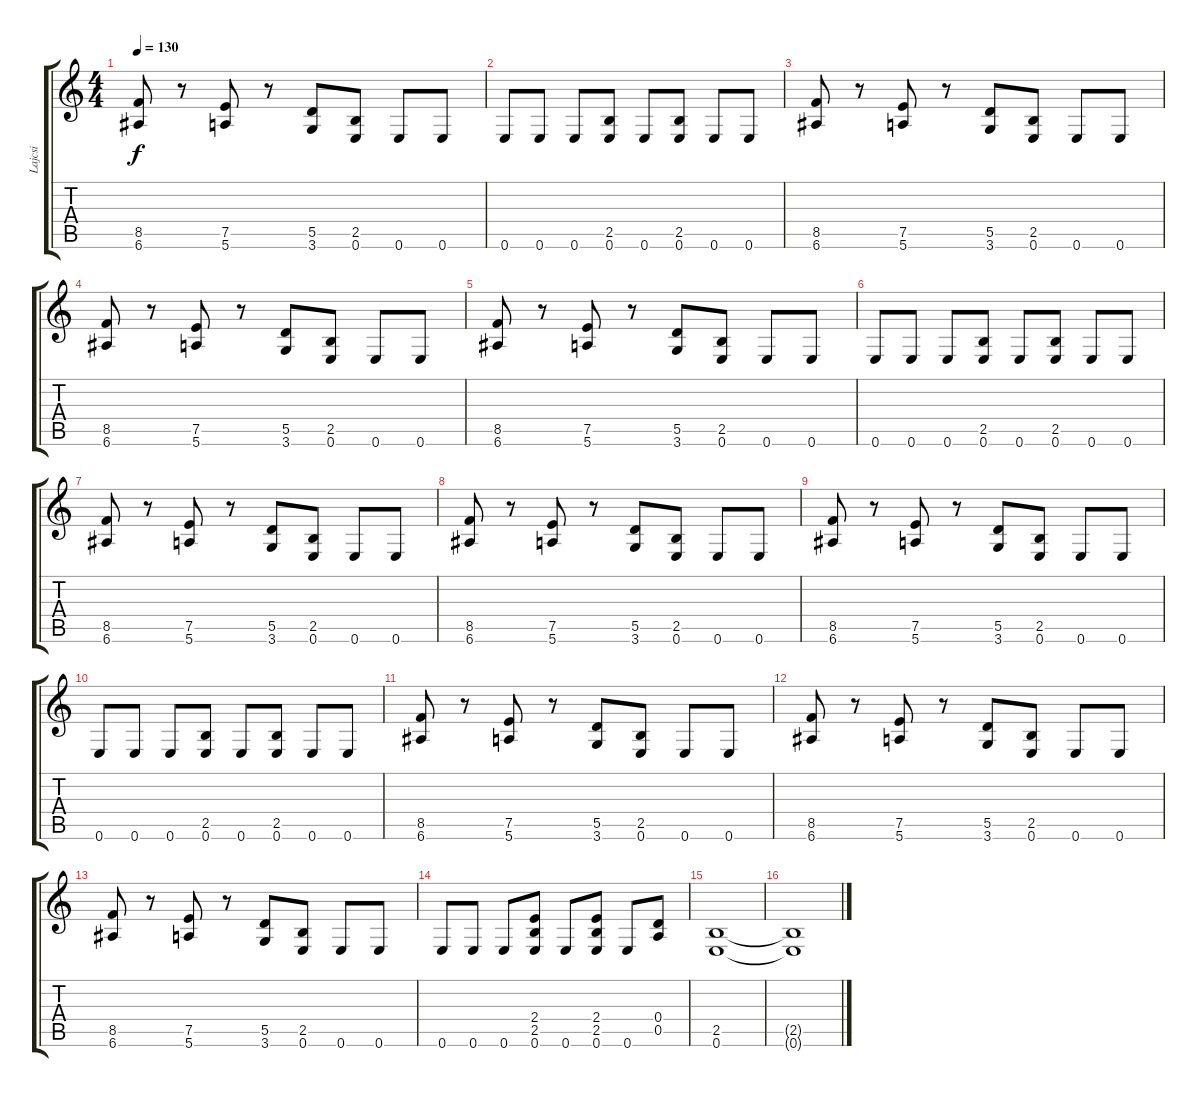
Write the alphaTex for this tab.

\track ("Lajcsi" "Lajcsi") {instrument distortionguitar}
\staff {score tabs}
\tuning (E4 B3 G3 D3 A2 E2) {hide}
\ts (4 4)
\tempo 130
\clef g2
\ks c
(8.5 6.6).8{dy f} r.8 (7.5 5.6).8 r.8 (5.5 3.6).8 (2.5 0.6).8 0.6.8 0.6.8 |
0.6.8 0.6.8 0.6.8 (2.5 0.6).8 0.6.8 (2.5 0.6).8 0.6.8 0.6.8 |
(8.5 6.6).8 r.8 (7.5 5.6).8 r.8 (5.5 3.6).8 (2.5 0.6).8 0.6.8 0.6.8 |
(8.5 6.6).8 r.8 (7.5 5.6).8 r.8 (5.5 3.6).8 (2.5 0.6).8 0.6.8 0.6.8 |
(8.5 6.6).8 r.8 (7.5 5.6).8 r.8 (5.5 3.6).8 (2.5 0.6).8 0.6.8 0.6.8 |
0.6.8 0.6.8 0.6.8 (2.5 0.6).8 0.6.8 (2.5 0.6).8 0.6.8 0.6.8 |
(8.5 6.6).8 r.8 (7.5 5.6).8 r.8 (5.5 3.6).8 (2.5 0.6).8 0.6.8 0.6.8 |
(8.5 6.6).8 r.8 (7.5 5.6).8 r.8 (5.5 3.6).8 (2.5 0.6).8 0.6.8 0.6.8 |
(8.5 6.6).8 r.8 (7.5 5.6).8 r.8 (5.5 3.6).8 (2.5 0.6).8 0.6.8 0.6.8 |
0.6.8 0.6.8 0.6.8 (2.5 0.6).8 0.6.8 (2.5 0.6).8 0.6.8 0.6.8 |
(8.5 6.6).8 r.8 (7.5 5.6).8 r.8 (5.5 3.6).8 (2.5 0.6).8 0.6.8 0.6.8 |
(8.5 6.6).8 r.8 (7.5 5.6).8 r.8 (5.5 3.6).8 (2.5 0.6).8 0.6.8 0.6.8 |
(8.5 6.6).8 r.8 (7.5 5.6).8 r.8 (5.5 3.6).8 (2.5 0.6).8 0.6.8 0.6.8 |
0.6.8 0.6.8 0.6.8 (2.4 2.5 0.6).8 0.6.8 (2.4 2.5 0.6).8 0.6.8 (0.4 0.5).8 |
(2.5 0.6).1 |
(2.5{t} 0.6{t}).1
